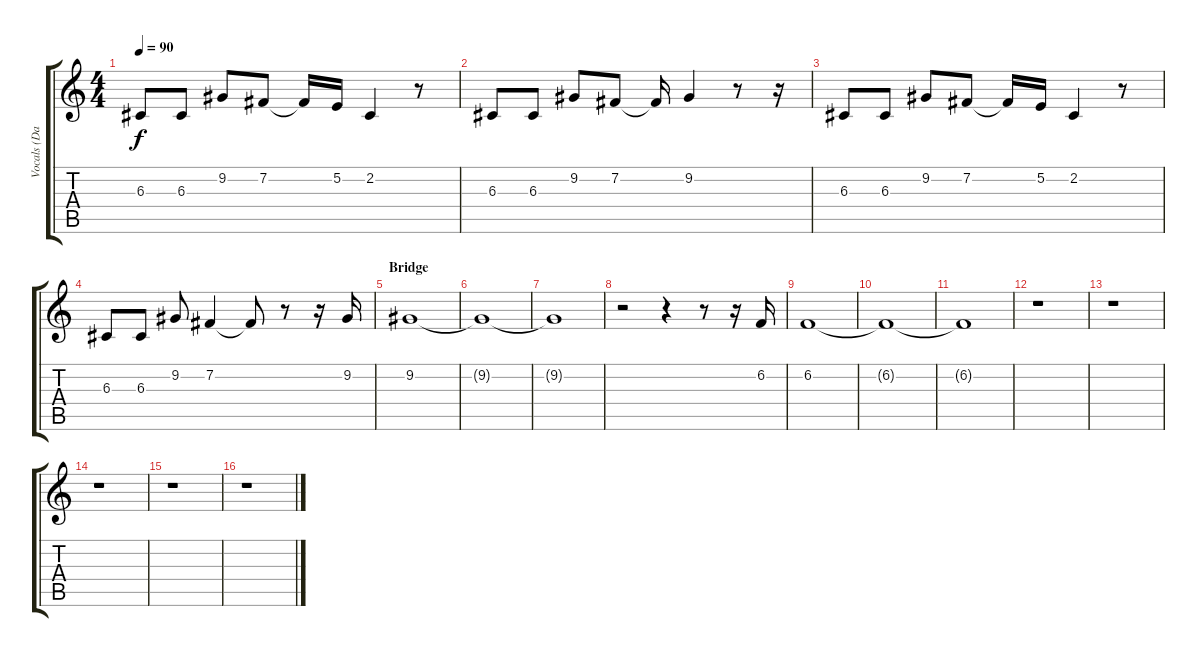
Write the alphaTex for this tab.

\track ("Vocals (Dave)" "Vocals (Da") {instrument electricgrandpiano}
\staff {score tabs}
\tuning (E4 B3 G3 D3 A2 E2) {hide}
\ts (4 4)
\tempo 90
\clef g2
\ks c
6.3.8{dy f} 6.3.8 9.2.8 7.2.8 7.2{t}.16 5.2.16 2.2.4 r.8 |
6.3.8 6.3.8 9.2.8 7.2.8 7.2{t}.16 9.2.4 r.8 r.16 |
6.3.8 6.3.8 9.2.8 7.2.8 7.2{t}.16 5.2.16 2.2.4 r.8 |
6.3.8 6.3.8 9.2.8 7.2.4 7.2{t}.8 r.8 r.16 9.2.16 |
\section ("" "Bridge")
9.2.1{volume 6} |
9.2{t}.1 |
9.2{t}.1 |
r.2{volume 14} r.4 r.8 r.16 6.2.16 |
6.2.1{volume 6} |
6.2{t}.1 |
6.2{t}.1 |
r.1 |
r.1 |
r.1 |
r.1 |
r.1
